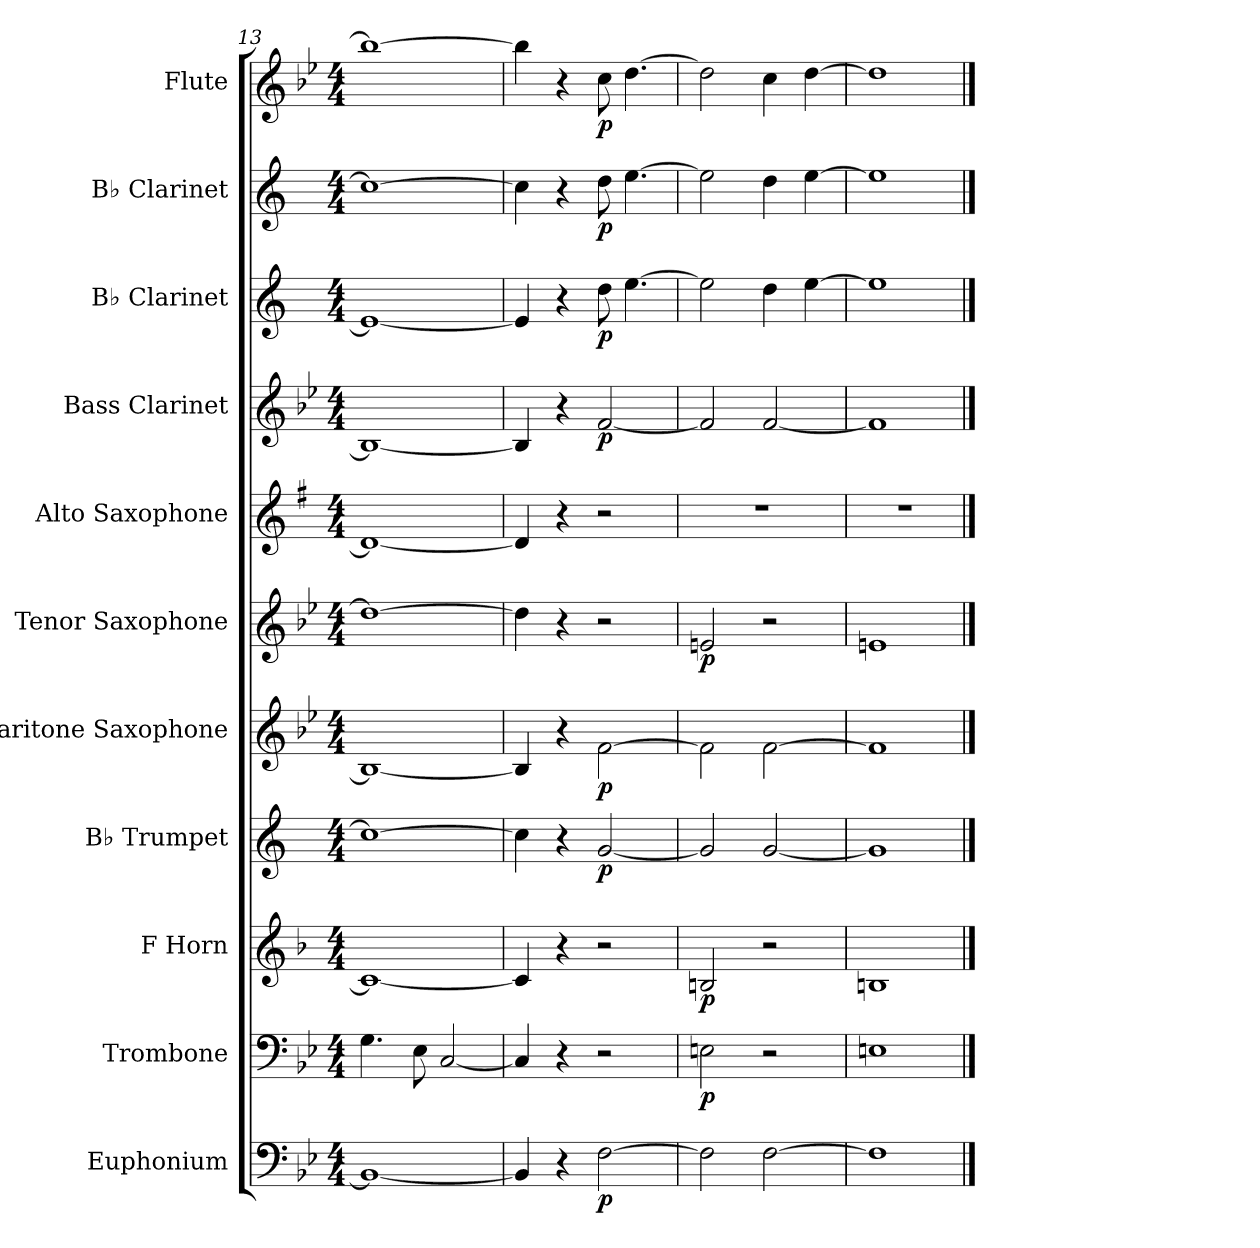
**kern	**dynam	**kern	**dynam	**kern	**dynam	**kern	**dynam	**kern	**dynam	**kern	**dynam	**kern	**kern	**dynam	**kern	**dynam	**kern	**dynam	**kern	**dynam
*part11	*part11	*part10	*part10	*part9	*part9	*part8	*part8	*part7	*part7	*part6	*part6	*part5	*part4	*part4	*part3	*part3	*part2	*part2	*part1	*part1
*staff11	*staff11	*staff10	*staff10	*staff9	*staff9	*staff8	*staff8	*staff7	*staff7	*staff6	*staff6	*staff5	*staff4	*staff4	*staff3	*staff3	*staff2	*staff2	*staff1	*staff1
*I"Euphonium	*	*I"Trombone	*	*I"F Horn	*	*I"B♭ Trumpet	*	*I"Baritone Saxophone	*	*I"Tenor Saxophone	*	*I"Alto Saxophone	*I"Bass Clarinet	*	*I"B♭ Clarinet	*	*I"B♭ Clarinet	*	*I"Flute	*
*I'Euph.	*	*I'Tbn.	*	*I'F Hn.	*	*I'B♭ Tpt.	*	*I'Bar. Sax.	*	*I'T. Sax.	*	*I'A. Sax.	*I'B. Cl.	*	*I'B♭ Cl.	*	*I'B♭ Cl.	*	*I'Fl.	*
*clefF4	*	*clefF4	*	*clefG2	*	*clefG2	*	*clefG2	*	*clefG2	*	*clefG2	*clefG2	*	*clefG2	*	*clefG2	*	*clefG2	*
*	*	*	*	*ITrd4c7	*	*ITrd1c2	*	*ITrd12c21	*	*ITrd8c14	*	*ITrd5c9	*ITrd8c14	*	*ITrd1c2	*	*ITrd1c2	*	*	*
*k[b-e-]	*	*k[b-e-]	*	*k[b-e-]	*	*k[b-e-]	*	*k[b-e-]	*	*k[b-e-]	*	*k[b-e-]	*k[b-e-]	*	*k[b-e-]	*	*k[b-e-]	*	*k[b-e-]	*
*M4/4	*	*M4/4	*	*M4/4	*	*M4/4	*	*M4/4	*	*M4/4	*	*M4/4	*M4/4	*	*M4/4	*	*M4/4	*	*M4/4	*
=13	=13	=13	=13	=13	=13	=13	=13	=13	=13	=13	=13	=13	=13	=13	=13	=13	=13	=13	=13	=13
1BB-_	.	4.G\	.	1F_	.	1b-_	.	1BB-_	.	1d_	.	1F_	1BB-_	.	1d_	.	1b-_	.	1bb-_	.
.	.	8E-\	.	.	.	.	.	.	.	.	.	.	.	.	.	.	.	.	.	.
.	.	[2C/	.	.	.	.	.	.	.	.	.	.	.	.	.	.	.	.	.	.
=14	=14	=14	=14	=14	=14	=14	=14	=14	=14	=14	=14	=14	=14	=14	=14	=14	=14	=14	=14	=14
4BB-/]	.	4C/]	.	4F/]	.	4b-\]	.	4BB-/]	.	4d\]	.	4F/]	4BB-/]	.	4d/]	.	4b-\]	.	4bb-\]	.
4r	.	4r	.	4r	.	4r	.	4r	.	4r	.	4r	4r	.	4r	.	4r	.	4r	.
!	!LO:DY:b	!	!	!	!	!	!LO:DY:b	!	!LO:DY:b	!	!	!	!	!LO:DY:b	!	!LO:DY:b	!	!LO:DY:b	!	!LO:DY:b
[2F\	p	2r	.	2r	.	[2f/	p	[2F\	p	2r	.	2r	[2F/	p	8cc\	p	8cc\	p	8cc\	p
.	.	.	.	.	.	.	.	.	.	.	.	.	.	.	[4.dd\	.	[4.dd\	.	[4.dd\	.
=15	=15	=15	=15	=15	=15	=15	=15	=15	=15	=15	=15	=15	=15	=15	=15	=15	=15	=15	=15	=15
!	!	!	!LO:DY:b	!	!LO:DY:b	!	!	!	!	!	!LO:DY:b	!	!	!	!	!	!	!	!	!
2F\]	.	2En\	p	2En/	p	2f/]	.	2F\]	.	2En/	p	1r	2F/]	.	2dd\]	.	2dd\]	.	2dd\]	.
[2F\	.	2r	.	2r	.	[2f/	.	[2F\	.	2r	.	.	[2F/	.	4cc\	.	4cc\	.	4cc\	.
.	.	.	.	.	.	.	.	.	.	.	.	.	.	.	[4dd\	.	[4dd\	.	[4dd\	.
=16	=16	=16	=16	=16	=16	=16	=16	=16	=16	=16	=16	=16	=16	=16	=16	=16	=16	=16	=16	=16
1F]	.	1En	.	1En	.	1f]	.	1F]	.	1En	.	1r	1F]	.	1dd]	.	1dd]	.	1dd]	.
==	==	==	==	==	==	==	==	==	==	==	==	==	==	==	==	==	==	==	==	==
*-	*-	*-	*-	*-	*-	*-	*-	*-	*-	*-	*-	*-	*-	*-	*-	*-	*-	*-	*-	*-
